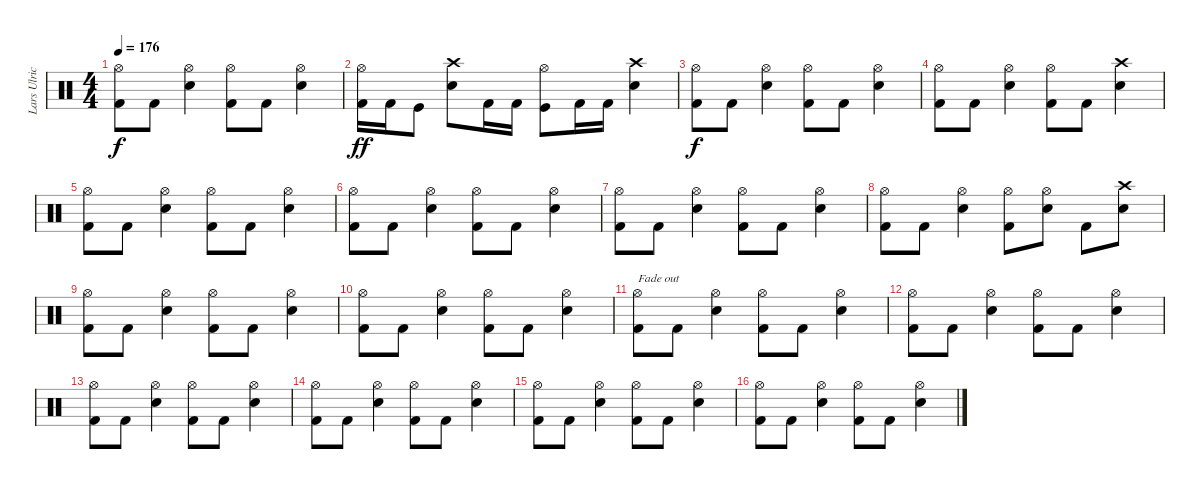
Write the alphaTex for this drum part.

\track ("Lars Ulrich" "Lars Ulric") {instrument percussion}
\staff {score}
\articulation defaults
\ts (4 4)
\tempo 176
\clef neutral
\ks c
("Hi-Hat (open)" "Kick (hit) 2").8{dy f} "Kick (hit) 2".8 ("Hi-Hat (open)" "Snare (hit) 2").4 ("Hi-Hat (open)" "Kick (hit) 2").8 "Kick (hit) 2".8 ("Hi-Hat (open)" "Snare (hit) 2").4 |
("Hi-Hat (open)" "Kick (hit) 2").16{dy ff} "Kick (hit) 2".16 "Kick (hit)".8 ("Crash high (hit)" "Snare (hit) 2").8 "Kick (hit) 2".16 "Kick (hit) 2".16 ("Hi-Hat (open)" "Kick (hit)").8 "Kick (hit) 2".16 "Kick (hit) 2".16 ("Crash high (hit)" "Snare (hit) 2").4 |
("Hi-Hat (open)" "Kick (hit) 2").8{dy f} "Kick (hit) 2".8 ("Hi-Hat (open)" "Snare (hit) 2").4 ("Hi-Hat (open)" "Kick (hit) 2").8 "Kick (hit) 2".8 ("Hi-Hat (open)" "Snare (hit) 2").4 |
("Hi-Hat (open)" "Kick (hit) 2").8 "Kick (hit) 2".8 ("Hi-Hat (open)" "Snare (hit) 2").4 ("Hi-Hat (open)" "Kick (hit) 2").8 "Kick (hit) 2".8 ("Crash high (hit)" "Snare (hit) 2").4 |
("Hi-Hat (open)" "Kick (hit) 2").8 "Kick (hit) 2".8 ("Hi-Hat (open)" "Snare (hit) 2").4 ("Hi-Hat (open)" "Kick (hit) 2").8 "Kick (hit) 2".8 ("Hi-Hat (open)" "Snare (hit) 2").4 |
("Hi-Hat (open)" "Kick (hit) 2").8 "Kick (hit) 2".8 ("Hi-Hat (open)" "Snare (hit) 2").4 ("Hi-Hat (open)" "Kick (hit) 2").8 "Kick (hit) 2".8 ("Hi-Hat (open)" "Snare (hit) 2").4 |
("Hi-Hat (open)" "Kick (hit) 2").8 "Kick (hit) 2".8 ("Hi-Hat (open)" "Snare (hit) 2").4 ("Hi-Hat (open)" "Kick (hit) 2").8 "Kick (hit) 2".8 ("Hi-Hat (open)" "Snare (hit) 2").4 |
("Hi-Hat (open)" "Kick (hit) 2").8 "Kick (hit) 2".8 ("Hi-Hat (open)" "Snare (hit) 2").4 ("Hi-Hat (open)" "Kick (hit) 2").8 ("Hi-Hat (open)" "Snare (hit) 2").8 "Kick (hit) 2".8 ("Crash high (hit)" "Snare (hit) 2").8 |
("Hi-Hat (open)" "Kick (hit) 2").8 "Kick (hit) 2".8 ("Hi-Hat (open)" "Snare (hit) 2").4 ("Hi-Hat (open)" "Kick (hit) 2").8 "Kick (hit) 2".8 ("Hi-Hat (open)" "Snare (hit) 2").4 |
("Hi-Hat (open)" "Kick (hit) 2").8 "Kick (hit) 2".8 ("Hi-Hat (open)" "Snare (hit) 2").4 ("Hi-Hat (open)" "Kick (hit) 2").8 "Kick (hit) 2".8 ("Hi-Hat (open)" "Snare (hit) 2").4 |
("Hi-Hat (open)" "Kick (hit) 2").8{txt "Fade out" volume 0} "Kick (hit) 2".8 ("Hi-Hat (open)" "Snare (hit) 2").4 ("Hi-Hat (open)" "Kick (hit) 2").8 "Kick (hit) 2".8 ("Hi-Hat (open)" "Snare (hit) 2").4 |
("Hi-Hat (open)" "Kick (hit) 2").8 "Kick (hit) 2".8 ("Hi-Hat (open)" "Snare (hit) 2").4 ("Hi-Hat (open)" "Kick (hit) 2").8 "Kick (hit) 2".8 ("Hi-Hat (open)" "Snare (hit) 2").4 |
("Hi-Hat (open)" "Kick (hit) 2").8 "Kick (hit) 2".8 ("Hi-Hat (open)" "Snare (hit) 2").4 ("Hi-Hat (open)" "Kick (hit) 2").8 "Kick (hit) 2".8 ("Hi-Hat (open)" "Snare (hit) 2").4 |
("Hi-Hat (open)" "Kick (hit) 2").8 "Kick (hit) 2".8 ("Hi-Hat (open)" "Snare (hit) 2").4 ("Hi-Hat (open)" "Kick (hit) 2").8 "Kick (hit) 2".8 ("Hi-Hat (open)" "Snare (hit) 2").4 |
("Hi-Hat (open)" "Kick (hit) 2").8 "Kick (hit) 2".8 ("Hi-Hat (open)" "Snare (hit) 2").4 ("Hi-Hat (open)" "Kick (hit) 2").8 "Kick (hit) 2".8 ("Hi-Hat (open)" "Snare (hit) 2").4 |
("Hi-Hat (open)" "Kick (hit) 2").8 "Kick (hit) 2".8 ("Hi-Hat (open)" "Snare (hit) 2").4 ("Hi-Hat (open)" "Kick (hit) 2").8 "Kick (hit) 2".8 ("Hi-Hat (open)" "Snare (hit) 2").4
